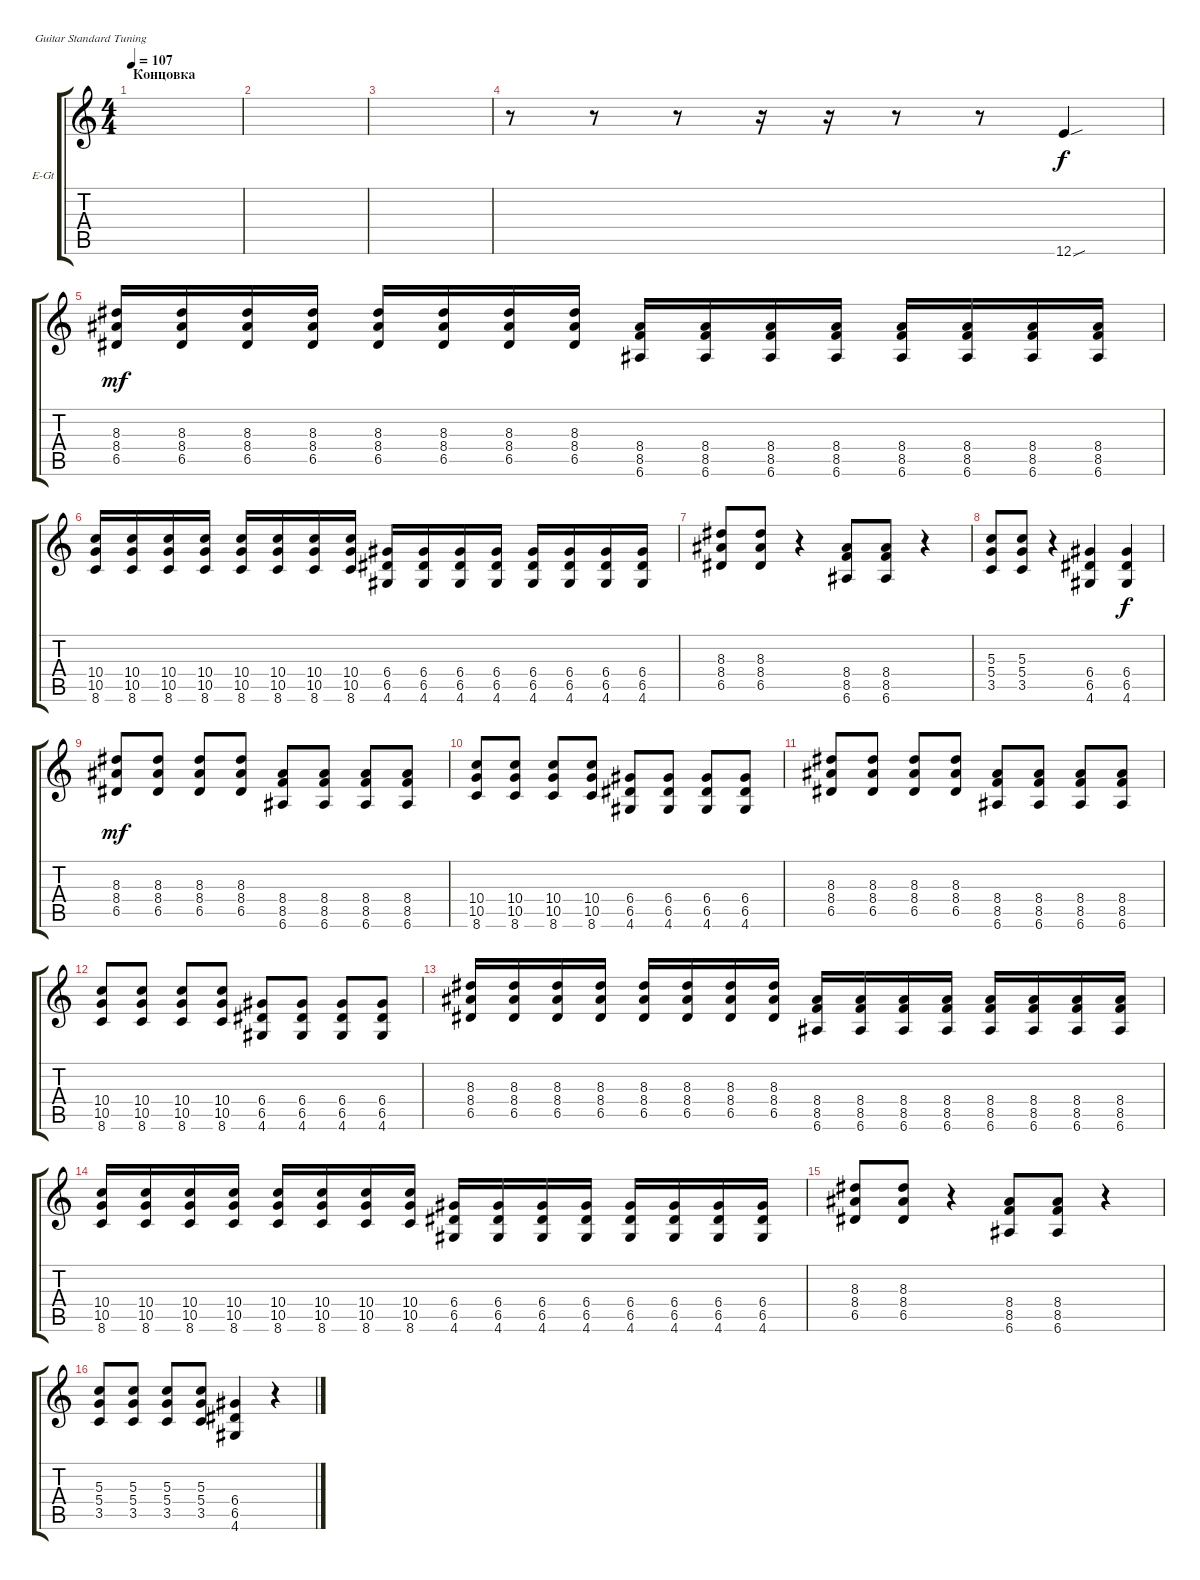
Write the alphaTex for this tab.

\defaultSystemsLayout 4
\bracketExtendMode groupsimilarinstruments
\firstSystemTrackNameOrientation horizontal
\otherSystemsTrackNameOrientation horizontal
\track ("Electric Guitar" "E-Gt") {instrument overdrivenguitar}
\staff {score tabs}
\tuning (E4 B3 G3 D3 A2 E2)
\ts (4 4)
\section ("" "Концовка")
\tempo 107
\clef g2
\ks c
|
|
|
r.8 r.8 r.8 r.16 r.16 r.8 r.8 12.6{sou}.4 |
(6.5 8.4 8.3).16{dy mf} (8.3 8.4 6.5).16 (6.5 8.4 8.3).16 (8.3 8.4 6.5).16 (6.5 8.4 8.3).16 (8.3 8.4 6.5).16 (6.5 8.4 8.3).16 (8.3 8.4 6.5).16 (6.6 8.5 8.4).16 (6.6 8.5 8.4).16 (6.6 8.5 8.4).16 (6.6 8.5 8.4).16 (6.6 8.5 8.4).16 (6.6 8.5 8.4).16 (6.6 8.5 8.4).16 (6.6 8.5 8.4).16 |
(10.5 10.4 8.6).16 (10.4 10.5 8.6).16 (10.5 10.4 8.6).16 (10.4 10.5 8.6).16 (10.5 10.4 8.6).16 (10.4 10.5 8.6).16 (10.5 10.4 8.6).16 (10.4 10.5 8.6).16 (4.6 6.5 6.4).16 (6.4 6.5 4.6).16 (4.6 6.5 6.4).16 (6.4 6.5 4.6).16 (4.6 6.5 6.4).16 (6.4 6.5 4.6).16 (4.6 6.5 6.4).16 (6.4 6.5 4.6).16 |
(6.5 8.4 8.3).8 (8.3 8.4 6.5).8 r.4 (6.6 8.5 8.4).8 (8.4 8.5 6.6).8 r.4 |
(3.5 5.4 5.3).8 (5.3 5.4 3.5).8 r.4 (4.6 6.5 6.4).4 (4.6 6.5 6.4).4{dy f} |
(6.5 8.4 8.3).8{dy mf} (8.3 8.4 6.5).8 (6.5 8.4 8.3).8 (8.3 8.4 6.5).8 (6.6 8.5 8.4).8 (8.4 8.5 6.6).8 (6.6 8.5 8.4).8 (8.4 8.5 6.6).8 |
(10.5 10.4 8.6).8 (10.4 10.5 8.6).8 (10.5 10.4 8.6).8 (10.4 10.5 8.6).8 (4.6 6.5 6.4).8 (6.4 6.5 4.6).8 (4.6 6.5 6.4).8 (6.4 6.5 4.6).8 |
(6.5 8.4 8.3).8 (8.3 8.4 6.5).8 (6.5 8.4 8.3).8 (8.3 8.4 6.5).8 (6.6 8.5 8.4).8 (8.4 8.5 6.6).8 (6.6 8.5 8.4).8 (8.4 8.5 6.6).8 |
(10.5 10.4 8.6).8 (10.4 10.5 8.6).8 (10.5 10.4 8.6).8 (10.4 10.5 8.6).8 (4.6 6.5 6.4).8 (6.4 6.5 4.6).8 (4.6 6.5 6.4).8 (6.4 6.5 4.6).8 |
(6.5 8.4 8.3).16 (8.3 8.4 6.5).16 (6.5 8.4 8.3).16 (8.3 8.4 6.5).16 (6.5 8.4 8.3).16 (8.3 8.4 6.5).16 (6.5 8.4 8.3).16 (8.3 8.4 6.5).16 (6.6 8.5 8.4).16 (6.6 8.5 8.4).16 (6.6 8.5 8.4).16 (6.6 8.5 8.4).16 (6.6 8.5 8.4).16 (6.6 8.5 8.4).16 (6.6 8.5 8.4).16 (6.6 8.5 8.4).16 |
(10.5 10.4 8.6).16 (10.4 10.5 8.6).16 (10.5 10.4 8.6).16 (10.4 10.5 8.6).16 (10.5 10.4 8.6).16 (10.4 10.5 8.6).16 (10.5 10.4 8.6).16 (10.4 10.5 8.6).16 (4.6 6.5 6.4).16 (6.4 6.5 4.6).16 (4.6 6.5 6.4).16 (6.4 6.5 4.6).16 (4.6 6.5 6.4).16 (6.4 6.5 4.6).16 (4.6 6.5 6.4).16 (6.4 6.5 4.6).16 |
(6.5 8.4 8.3).8 (8.3 8.4 6.5).8 r.4 (6.6 8.5 8.4).8 (8.4 8.5 6.6).8 r.4 |
(3.5 5.4 5.3).8 (5.3 5.4 3.5).8 (3.5 5.4 5.3).8 (5.3 5.4 3.5).8 (4.6 6.5 6.4).4 r.4
